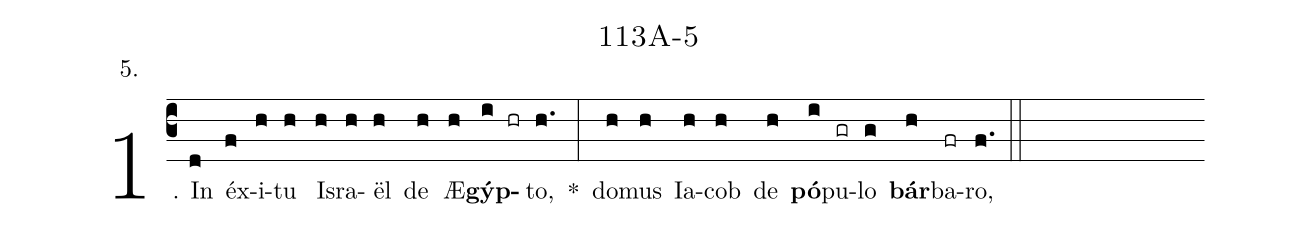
name: 113A-5;
annotation: 5.;
%%
(c3)1. In(d) éx(f)i(h)tu(h) Is(h)ra(h)ël(h) de(h) Æ(h)<b>gýp</b>(i hr)to,(h.) *(:) do(h)mus(h) Ia(h)cob(h) de(h) <b>pó</b>(i)pu(gr)lo(g) <b>bár</b>(h)ba(fr)ro,(f.) (::)


%E(h) u(h) o(i) u(g) a(h) e.(f.) (::)
